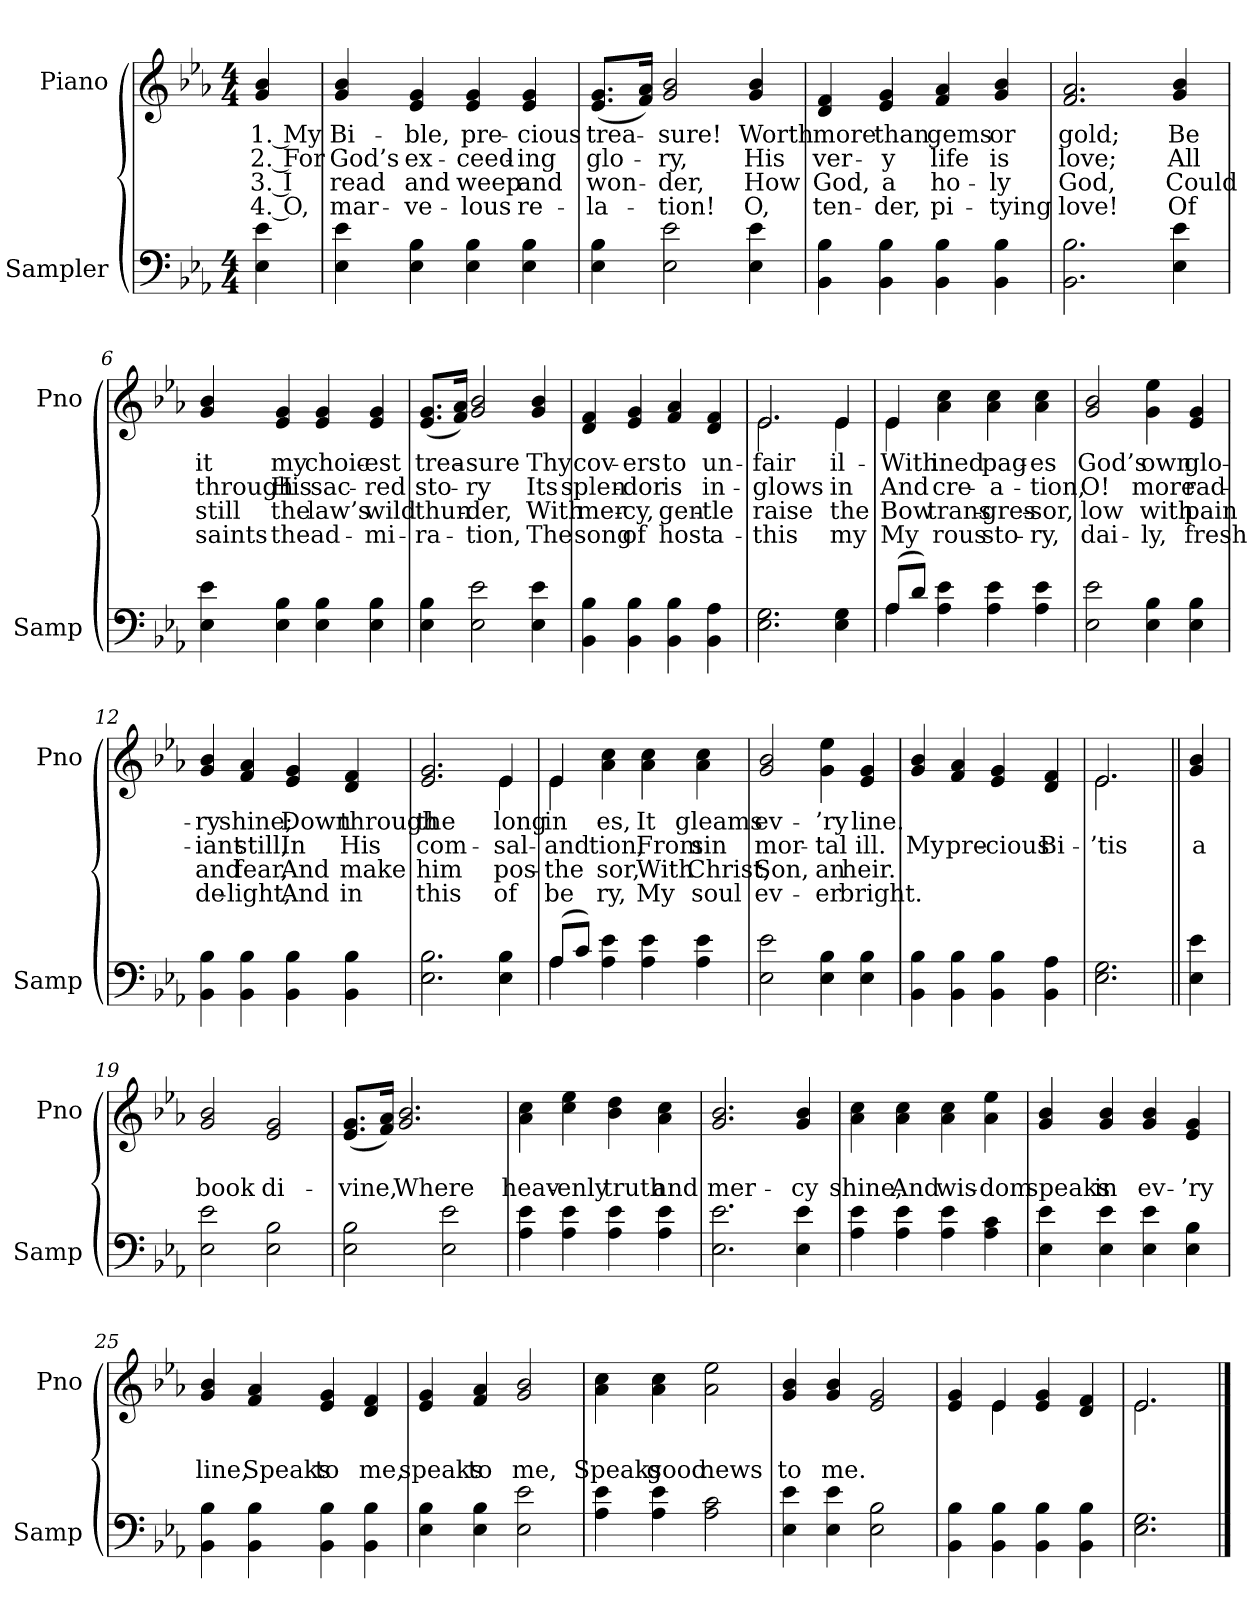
**kern	**kern	**text	**text	**text	**text
*part2	*part1	*part1	*part1	*part1	*part1
*staff2	*staff1	*staff1	*staff1	*staff1	*staff1
*I"Sampler	*I"Piano	*	*	*	*
*I'Samp	*I'Pno	*	*	*	*
*clefF4	*clefG2	*	*	*	*
*k[b-e-a-]	*k[b-e-a-]	*	*	*	*
*E-:	*E-:	*	*	*	*
*M4/4	*M4/4	*	*	*	*
=1	=1	=1	=1	=1	=1
4E- 4e-	4g 4b-	1. My	2. For	3. I	4. O,
=2	=2	=2	=2	=2	=2
4E- 4e-	4g 4b-	Bi-	God’s	read	mar-
4E- 4B-	4e- 4g	-ble,	ex-	and	-ve-
4E- 4B-	4e- 4g	pre-	-ceed-	weep	-lous
4E- 4B-	4e- 4g	-cious	-ing	and	re-
=3	=3	=3	=3	=3	=3
4E- 4B-	(8.e-/ 8.g/L	trea-	glo-	won-	-la-
.	16f/ 16a-/Jk)	.	.	.	.
2E- 2e-	2g 2b-	-sure!	-ry,	-der,	-tion!
4E- 4e-	4g 4b-	Worth	His	How	O,
=4	=4	=4	=4	=4	=4
4BB- 4B-	4d 4f	more	ver-	God,	ten-
4BB- 4B-	4e- 4g	than	-y	a	-der,
4BB- 4B-	4f 4a-	gems	life	ho-	pi-
4BB- 4B-	4g 4b-	or	is	-ly	-tying
=5	=5	=5	=5	=5	=5
2.BB- 2.B-	2.f 2.a-	gold;	love;	God,	love!
4E- 4e-	4g 4b-	Be	All	Could	Of
=6	=6	=6	=6	=6	=6
4E- 4e-	4g 4b-	it	through	still	saints
4E- 4B-	4e- 4g	my	His	the	the
4E- 4B-	4e- 4g	choic-	sac-	law’s	ad-
4E- 4B-	4e- 4g	-est	-red	wild	-mi-
=7	=7	=7	=7	=7	=7
4E- 4B-	(8.e-/ 8.g/L	trea-	sto-	thun-	-ra-
.	16f/ 16a-/Jk)	.	.	.	.
2E- 2e-	2g 2b-	-sure	-ry	-der,	-tion,
4E- 4e-	4g 4b-	Thy	Its	With	The
=8	=8	=8	=8	=8	=8
4BB- 4B-	4d 4f	cov-	splen-	mer-	song
4BB- 4B-	4e- 4g	-ers	-dor	-cy,	of
4BB- 4B-	4f 4a-	to	is	gen-	host
4BB- 4A-	4d 4f	un-	in-	-tle	a-
=9	=9	=9	=9	=9	=9
*	*^	*	*	*	*
2.E- 2.G	2.e-/	2.e-	fair	glows	raise	this
4E- 4G	4e-/	4e-	il-	in	the	my
=10	=10	=10	=10	=10	=10	=10
*^	*	*	*	*	*	*
(8A-/L	4A-	4e-/	4e-	With	And	Bow	My
8d/J)	.	.	.	.	.	.	.
4A- 4e-	2.ryy	4a- 4cc	2.ryy	-ined	cre-	trans-	-rous
4A- 4e-	.	4a- 4cc	.	pag-	-a-	-gres-	sto-
4A- 4e-	.	4a- 4cc	.	-es	-tion,	-sor,	-ry,
*v	*v	*	*	*	*	*	*
*	*v	*v	*	*	*	*
=11	=11	=11	=11	=11	=11
2E- 2e-	2g 2b-	God’s	O!	low	dai-
4E- 4B-	4g 4ee-	own	more	with	-ly,
4E- 4B-	4e- 4g	glo-	rad-	pain	fresh
=12	=12	=12	=12	=12	=12
4BB- 4B-	4g 4b-	-ry	-iant	and	de-
4BB- 4B-	4f 4a-	shine;	still,	fear,	-light,
4BB- 4B-	4e- 4g	Down	In	And	And
4BB- 4B-	4d 4f	through	His	make	in
=13	=13	=13	=13	=13	=13
*	*^	*	*	*	*
2.E- 2.B-	2.e- 2.g	2.ryy	the	com-	him	this
4E- 4B-	4e-/	4e-	long	sal-	pos-	of
=14	=14	=14	=14	=14	=14	=14
*^	*	*	*	*	*	*
(8A-/L	4A-	4e-/	4e-	in	and	the	be
8c/J)	.	.	.	.	.	.	.
4A- 4e-	2.ryy	4a- 4cc	2.ryy	-es,	-tion,	-sor,	-ry,
4A- 4e-	.	4a- 4cc	.	It	From	With	My
4A- 4e-	.	4a- 4cc	.	gleams	sin	Christ,	soul
*v	*v	*	*	*	*	*	*
*	*v	*v	*	*	*	*
=15	=15	=15	=15	=15	=15
2E- 2e-	2g 2b-	ev-	mor-	Son,	ev-
4E- 4B-	4g 4ee-	-’ry	-tal	an	-er
4E- 4B-	4e- 4g	line.	ill.	heir.	bright.
=16	=16	=16	=16	=16	=16
4BB- 4B-	4g 4b-	.	My	.	.
4BB- 4B-	4f 4a-	.	pre-	.	.
4BB- 4B-	4e- 4g	.	-cious	.	.
4BB- 4A-	4d 4f	.	Bi-	.	.
=17	=17	=17	=17	=17	=17
*	*^	*	*	*	*
2.E- 2.G	2.e-/	2.e-	.	’tis	.	.
=18||	=18||	=18||	=18||	=18||	=18||	=18||
!	!LO:TX:t=Refrain	!	!	!	!	!
*	*v	*v	*	*	*	*
4E- 4e-	4g 4b-	.	a	.	.
=19	=19	=19	=19	=19	=19
2E- 2e-	2g 2b-	.	book	.	.
2E- 2B-	2e- 2g	.	di-	.	.
=20	=20	=20	=20	=20	=20
2E- 2B-	(8.e-/ 8.g/L	.	-vine,	.	.
.	16f/ 16a-/Jk)	.	.	.	.
.	2.g 2.b-	.	Where	.	.
2E- 2e-	.	.	.	.	.
=21	=21	=21	=21	=21	=21
4A- 4e-	4a- 4cc	.	heav-	.	.
4A- 4e-	4cc 4ee-	.	-enly	.	.
4A- 4e-	4b- 4dd	.	truth	.	.
4A- 4e-	4a- 4cc	.	and	.	.
=22	=22	=22	=22	=22	=22
2.E- 2.e-	2.g 2.b-	.	mer-	.	.
4E- 4e-	4g 4b-	.	-cy	.	.
=23	=23	=23	=23	=23	=23
4A- 4e-	4a- 4cc	.	shine,	.	.
4A- 4e-	4a- 4cc	.	And	.	.
4A- 4e-	4a- 4cc	.	wis-	.	.
4A- 4c	4a- 4ee-	.	-dom	.	.
=24	=24	=24	=24	=24	=24
4E- 4e-	4g 4b-	.	speaks	.	.
4E- 4e-	4g 4b-	.	in	.	.
4E- 4e-	4g 4b-	.	ev-	.	.
4E- 4B-	4e- 4g	.	-’ry	.	.
=25	=25	=25	=25	=25	=25
4BB- 4B-	4g 4b-	.	line,	.	.
4BB- 4B-	4f 4a-	.	Speaks	.	.
4BB- 4B-	4e- 4g	.	to	.	.
4BB- 4B-	4d 4f	.	me,	.	.
=26	=26	=26	=26	=26	=26
4E- 4B-	4e- 4g	.	speaks	.	.
4E- 4B-	4f 4a-	.	to	.	.
2E- 2e-	2g 2b-	.	me,	.	.
=27	=27	=27	=27	=27	=27
4A- 4e-	4a- 4cc	.	Speaks	.	.
4A- 4e-	4a- 4cc	.	good	.	.
2A- 2c	2a- 2ee-	.	news	.	.
=28	=28	=28	=28	=28	=28
4E- 4e-	4g 4b-	.	to	.	.
4E- 4e-	4g 4b-	.	me.	.	.
2E- 2B-	2e- 2g	.	.	.	.
=29	=29	=29	=29	=29	=29
*	*^	*	*	*	*
4BB- 4B-	4e- 4g	4ryy	.	.	.	.
4BB- 4B-	4e-/	4e-	.	.	.	.
4BB- 4B-	4e- 4g	2ryy	.	.	.	.
4BB- 4B-	4d 4f	.	.	.	.	.
=30	=30	=30	=30	=30	=30	=30
2.E- 2.G	2.e-/	2.e-	.	.	.	.
*	*v	*v	*	*	*	*
==	==	==	==	==	==
*-	*-	*-	*-	*-	*-
